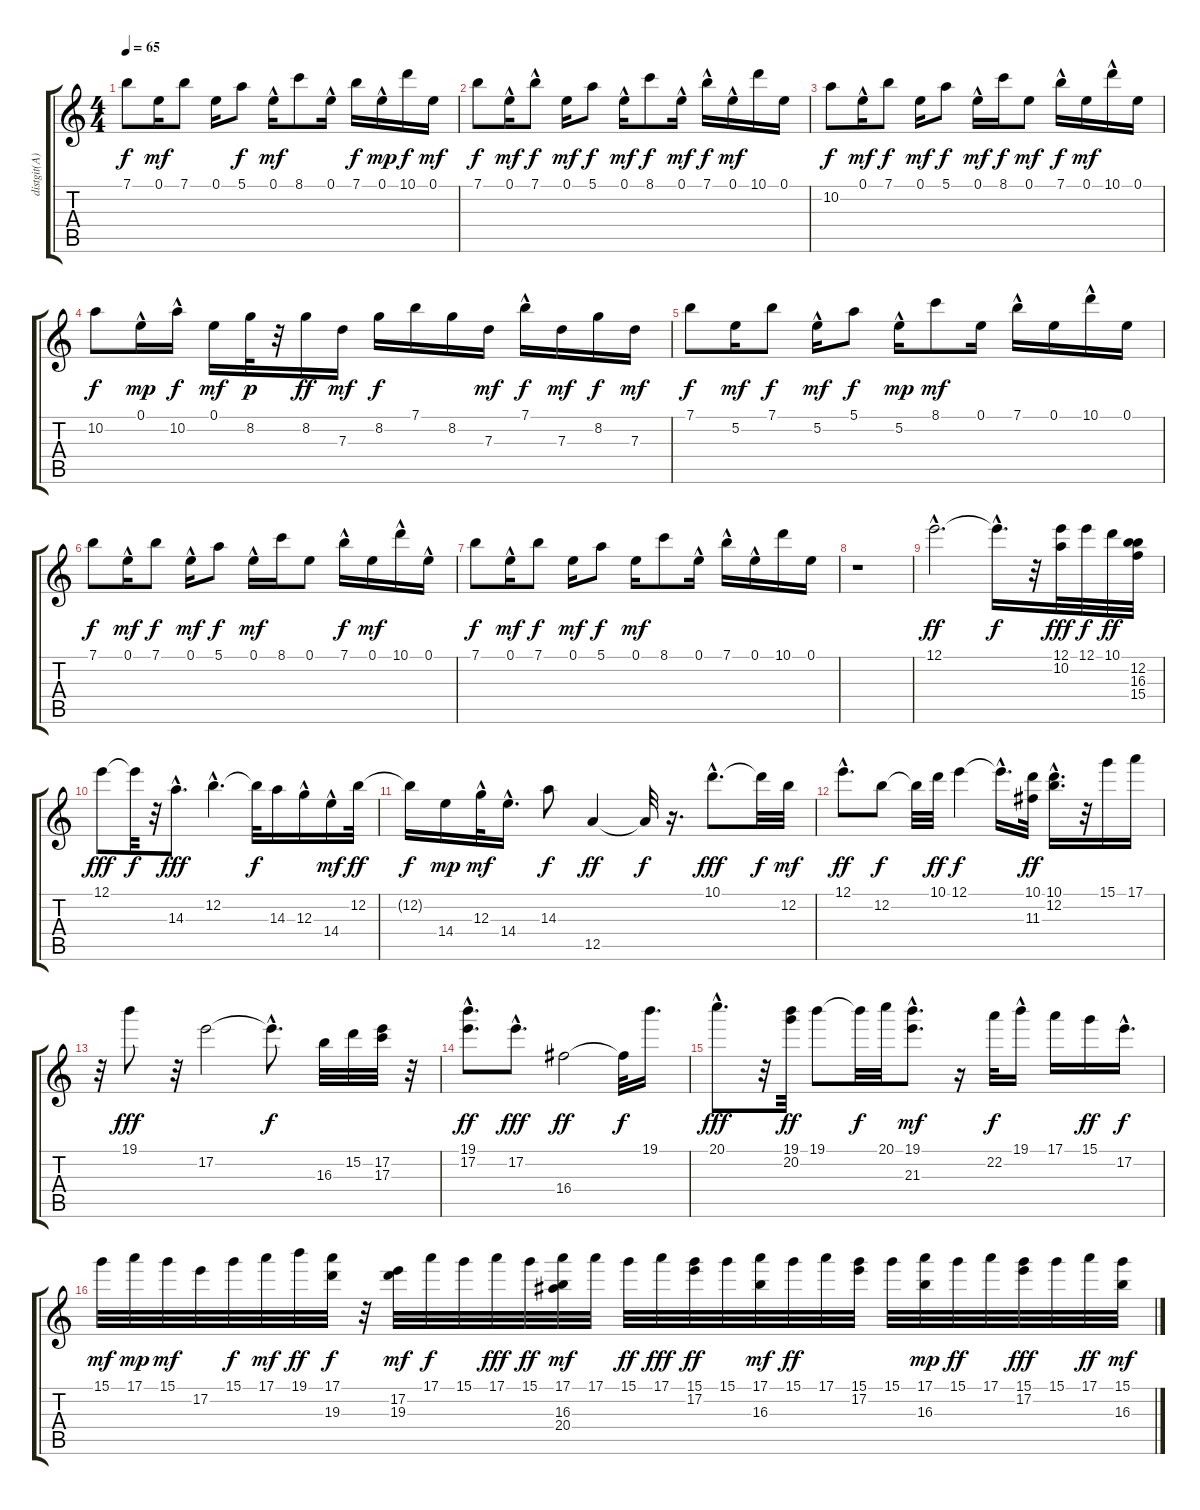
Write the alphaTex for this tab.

\track ("distgit(A)" "distgit(A)") {instrument distortionguitar}
\staff {score tabs}
\tuning (E4 B3 G3 D3 A2 E2) {hide}
\ts (4 4)
\tempo 65
\clef g2
\ks c
7.1.8{dy f} 0.1.16{dy mf} 7.1.8 0.1.16 5.1.8{dy f} 0.1{hac}.16{dy mf} 8.1.8 0.1{hac}.16 7.1.16{dy f} 0.1{hac}.16{dy mp} 10.1.16{dy f} 0.1.16{dy mf} |
7.1.8{dy f} 0.1{hac}.16{dy mf} 7.1{hac}.8{dy f} 0.1.16{dy mf} 5.1.8{dy f} 0.1{hac}.16{dy mf} 8.1.8{dy f} 0.1{hac}.16{dy mf} 7.1{hac}.16{dy f} 0.1{hac}.16{dy mf} 10.1.16 0.1.16 |
10.2.8{dy f} 0.1{hac}.16{dy mf} 7.1.8{dy f} 0.1.16{dy mf} 5.1.8{dy f} 0.1{hac}.16{dy mf} 8.1.16{dy f} 0.1.8{dy mf} 7.1{hac}.16{dy f} 0.1.16{dy mf} 10.1{hac}.16 0.1.16 |
10.2.8{dy f} 0.1{hac}.16{dy mp} 10.2{hac}.16{dy f} 0.1.16{dy mf} 8.2.32{dy p} r.32 8.2.16{dy ff} 7.3.16{dy mf} 8.2.16{dy f} 7.1.16 8.2.16 7.3.16{dy mf} 7.1{hac}.16{dy f} 7.3.16{dy mf} 8.2.16{dy f} 7.3.16{dy mf} |
7.1.8{dy f balance 14 instrument distortionguitar} 5.2.16{dy mf} 7.1.8{dy f} 5.2{hac}.16{dy mf} 5.1.8{dy f} 5.2{hac}.16{dy mp} 8.1.8{dy mf} 0.1.16 7.1{hac}.16 0.1.16 10.1{hac}.16 0.1.16 |
7.1.8{dy f} 0.1{hac}.16{dy mf} 7.1.8{dy f} 0.1{hac}.16{dy mf} 5.1.8{dy f} 0.1{hac}.16{dy mf} 8.1.16 0.1.8 7.1{hac}.16{dy f} 0.1.16{dy mf} 10.1{hac}.16 0.1{hac}.16 |
7.1.8{dy f} 0.1{hac}.16{dy mf} 7.1.8{dy f} 0.1.16{dy mf} 5.1.8{dy f} 0.1.16{dy mf} 8.1.8 0.1{hac}.16 7.1{hac}.16 0.1{hac}.16 10.1.16 0.1.16 |
r.1 |
12.1{hac}.2{d dy ff volume 12 instrument distortionguitar} 12.1{hac t}.16{d dy f} r.32 (12.1 10.2).32{dy fff} 12.1.32{dy f} 10.1.32{dy ff} (12.2 16.3 15.4).32 |
12.1.8{dy fff} 12.1{t}.32{dy f} r.32 14.3{hac}.8{d dy fff} 12.2{hac}.4{d} 12.2{t}.32{dy f} 14.3.16 12.3{hac}.16 14.4{hac}.16{dy mf} 12.2.32{dy ff} |
12.2{t}.16{dy f} 14.4.16{dy mp} 12.3{hac}.32{dy mf} 14.4{hac}.16{d} 14.3.8{dy f} 12.5.4{dy ff} 12.5{t}.32{dy f} r.16{d} 10.1{hac}.8{d dy fff} 10.1{t}.32{dy f} 12.2.32{dy mf} |
12.1{hac}.8{d dy ff} 12.2.8{dy f} 12.2{t}.32 10.1.32{dy ff} 12.1.4{dy f} 12.1{hac t}.16{d} (10.1 11.3).32{dy ff} (10.1 12.2{hac}).16{d} r.32 15.1.16 17.1.16 |
r.32 19.1.8{dy fff} r.32 17.2.2 17.2{hac t}.8{d dy f} 16.3.32{volume 12} 15.2.32 (17.2 17.3).32 r.32 |
(19.1{hac} 17.2).8{d dy ff} 17.2{hac}.8{d dy fff} 16.4.2{dy ff} 16.4{t}.32{dy f} 19.1.16{d} |
20.1{hac}.8{d dy fff} r.32 (19.1 20.2).32{dy ff} 19.1.8 19.1{t}.32{dy f} 20.1.32 (19.1 21.3{hac}).8{d dy mf} r.16 22.2.32{dy f} 19.1{hac}.16 17.1.16 15.1.16{dy ff} 17.2{hac}.16{d dy f} |
15.1.32{dy mf} 17.1.32{dy mp} 15.1.32{dy mf} 17.2.32 15.1.32{dy f} 17.1.32{dy mf} 19.1.32{dy ff} (17.1 19.3).32{dy f} r.32 (17.2 19.3).32{dy mf} 17.1.32{dy f} 15.1.32 17.1.32{dy fff} 15.1.32{dy ff} (17.1 16.3 20.4).32{dy mf} 17.1.32 15.1.32{dy ff} 17.1.32{dy fff} (15.1 17.2).32{dy ff} 15.1.32 (17.1 16.3).32{dy mf} 15.1.32{dy ff} 17.1.32 (15.1 17.2).32 15.1.32 (17.1 16.3).32{dy mp} 15.1.32{dy ff} 17.1.32 (15.1 17.2).32{dy fff} 15.1.32 17.1.32{dy ff} (15.1 16.3).32{dy mf}
